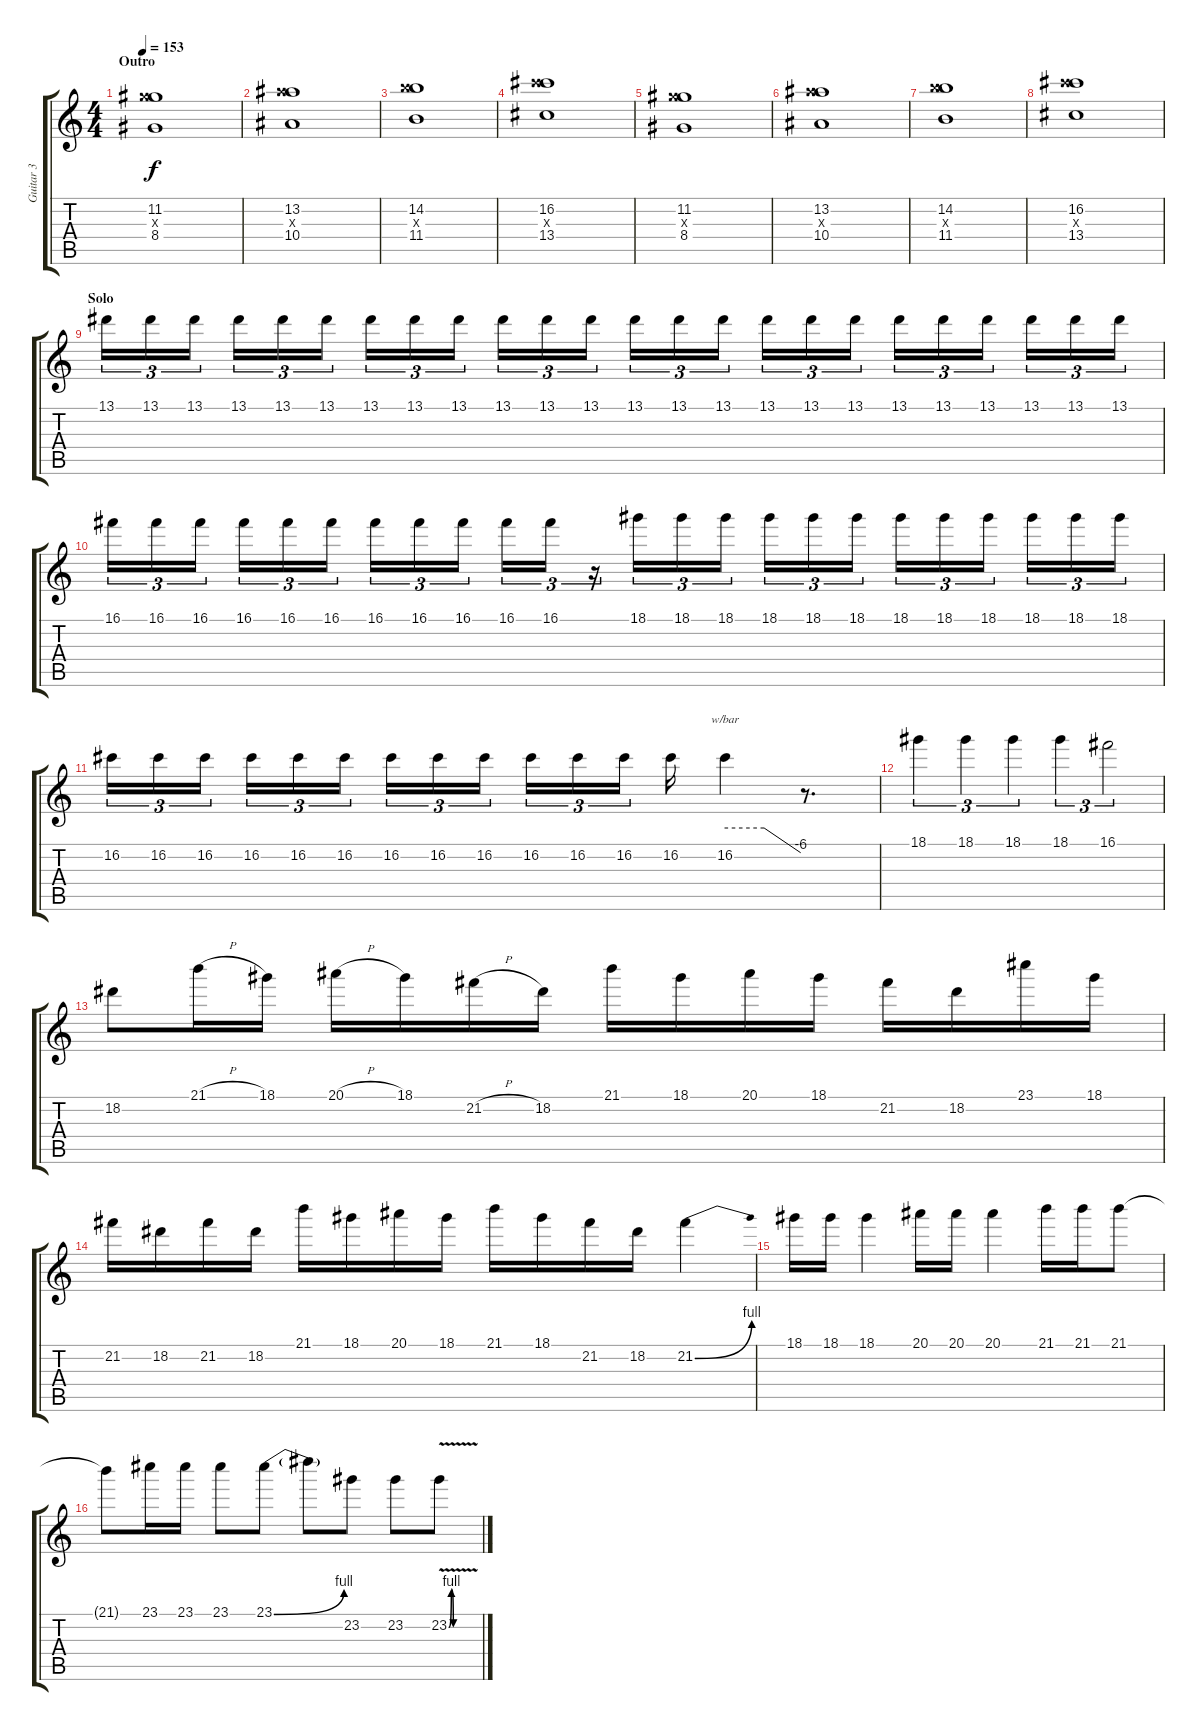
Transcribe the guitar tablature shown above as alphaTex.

\track ("Guitar 3" "Guitar 3") {instrument distortionguitar}
\staff {score tabs}
\tuning (D4 A3 F3 C3 G2 C2) {hide}
\ts (4 4)
\section ("" "Outro")
\tempo 153
\clef g2
\ks c
(11.2 15.3{x} 8.4).1{dy f} |
(13.2 17.3{x} 10.4).1 |
(14.2 18.3{x} 11.4).1 |
(16.2 20.3{x} 13.4).1 |
(11.2 15.3{x} 8.4).1 |
(13.2 17.3{x} 10.4).1 |
(14.2 18.3{x} 11.4).1 |
(16.2 20.3{x} 13.4).1 |
\section ("" "Solo")
13.1.16{tu (3 2)} 13.1.16{tu (3 2)} 13.1.16{tu (3 2)} 13.1.16{tu (3 2)} 13.1.16{tu (3 2)} 13.1.16{tu (3 2)} 13.1.16{tu (3 2)} 13.1.16{tu (3 2)} 13.1.16{tu (3 2)} 13.1.16{tu (3 2)} 13.1.16{tu (3 2)} 13.1.16{tu (3 2)} 13.1.16{tu (3 2)} 13.1.16{tu (3 2)} 13.1.16{tu (3 2)} 13.1.16{tu (3 2)} 13.1.16{tu (3 2)} 13.1.16{tu (3 2)} 13.1.16{tu (3 2)} 13.1.16{tu (3 2)} 13.1.16{tu (3 2)} 13.1.16{tu (3 2)} 13.1.16{tu (3 2)} 13.1.16{tu (3 2)} |
16.1.16{tu (3 2)} 16.1.16{tu (3 2)} 16.1.16{tu (3 2)} 16.1.16{tu (3 2)} 16.1.16{tu (3 2)} 16.1.16{tu (3 2)} 16.1.16{tu (3 2)} 16.1.16{tu (3 2)} 16.1.16{tu (3 2)} 16.1.16{tu (3 2)} 16.1.16{tu (3 2)} r.16{tu (3 2)} 18.1.16{tu (3 2)} 18.1.16{tu (3 2)} 18.1.16{tu (3 2)} 18.1.16{tu (3 2)} 18.1.16{tu (3 2)} 18.1.16{tu (3 2)} 18.1.16{tu (3 2)} 18.1.16{tu (3 2)} 18.1.16{tu (3 2)} 18.1.16{tu (3 2)} 18.1.16{tu (3 2)} 18.1.16{tu (3 2)} |
16.2.16{tu (3 2)} 16.2.16{tu (3 2)} 16.2.16{tu (3 2)} 16.2.16{tu (3 2)} 16.2.16{tu (3 2)} 16.2.16{tu (3 2)} 16.2.16{tu (3 2)} 16.2.16{tu (3 2)} 16.2.16{tu (3 2)} 16.2.16{tu (3 2)} 16.2.16{tu (3 2)} 16.2.16{tu (3 2)} 16.2.16 16.2.4{tbe (custom default 0 0 31 0 60 -24)} r.8{d} |
18.1.4{tu (3 2)} 18.1.4{tu (3 2)} 18.1.4{tu (3 2)} 18.1.4{tu (3 2)} 16.1.2{tu (3 2)} |
18.2.8 21.1{h}.16 18.1.16 20.1{h}.16 18.1.16 21.2{h}.16 18.2.16 21.1.16 18.1.16 20.1.16 18.1.16 21.2.16 18.2.16 23.1.16 18.1.16 |
21.2.16 18.2.16 21.2.16 18.2.16 21.1.16 18.1.16 20.1.16 18.1.16 21.1.16 18.1.16 21.2.16 18.2.16 21.2{be (bend 0 0 60 4)}.4 |
18.1.16 18.1.16 18.1.4 20.1.16 20.1.16 20.1.4 21.1.16 21.1.16 21.1.8 |
21.1{t}.8 23.1.16 23.1.16 23.1.8 23.1{be (bend 0 0 60 4)}.8 23.1{t}.8 23.2.8 23.2.8 23.2{be (custom 0 0 5 4 9 0 20 0 30 0 45 0 60 0) v}.8
